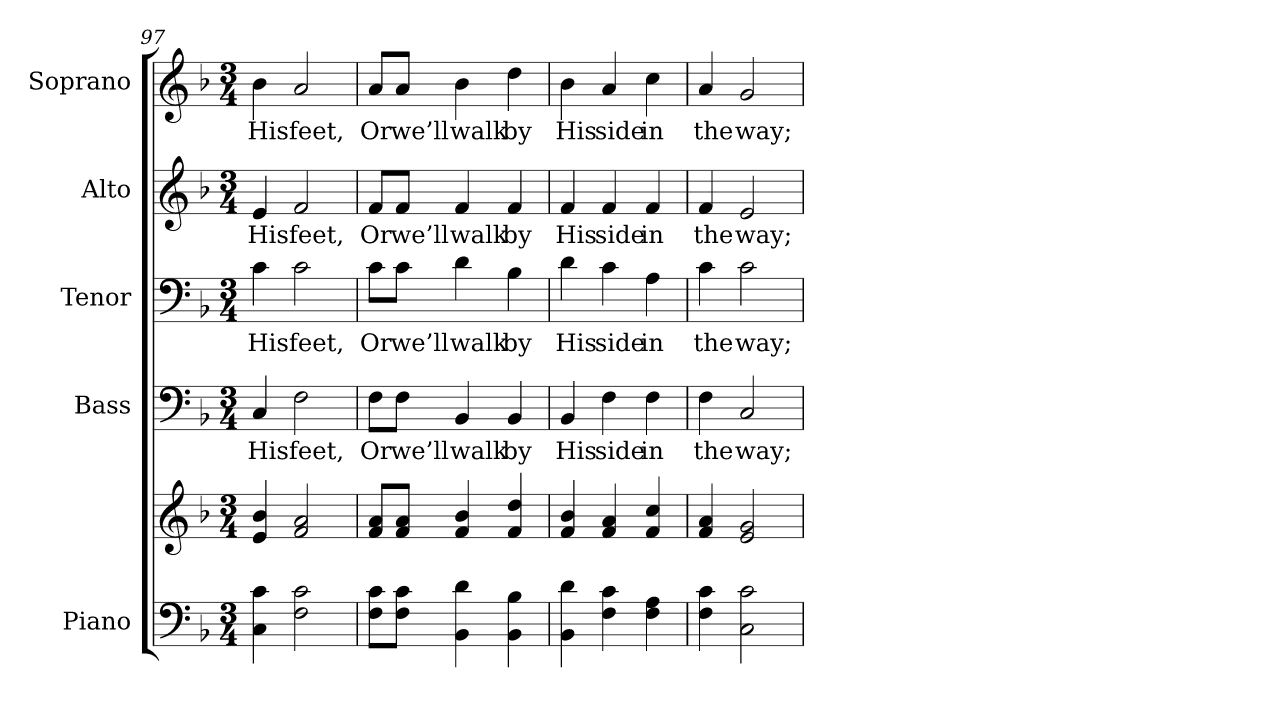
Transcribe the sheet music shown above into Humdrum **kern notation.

**kern	**kern	**kern	**text	**kern	**text	**kern	**text	**kern	**text
*part5	*part5	*part4	*part4	*part3	*part3	*part2	*part2	*part1	*part1
*staff6	*staff5	*staff4	*staff4	*staff3	*staff3	*staff2	*staff2	*staff1	*staff1
*I"Piano	*	*I"Bass	*	*I"Tenor	*	*I"Alto	*	*I"Soprano	*
*I'Pno.	*	*I'B.	*	*I'T.	*	*I'A.	*	*I'S.	*
!!LO:PB:g=z
*clefF4	*clefG2	*clefF4	*	*clefF4	*	*clefG2	*	*clefG2	*
*k[b-]	*k[b-]	*k[b-]	*	*k[b-]	*	*k[b-]	*	*k[b-]	*
*F:	*F:	*F:	*	*F:	*	*F:	*	*F:	*
*M3/4	*M3/4	*M3/4	*	*M3/4	*	*M3/4	*	*M3/4	*
=97	=97	=97	=97	=97	=97	=97	=97	=97	=97
!	!	!	!LO:LY:b:color=#000000	!	!	!	!	!	!
!	!	!	!	!	!LO:LY:b:color=#000000	!	!	!	!
!	!	!	!	!	!	!	!LO:LY:b:color=#000000	!	!
!	!	!	!	!	!	!	!	!	!LO:LY:b:color=#000000
4Ci\ 4ci	4ei/ 4b-i	4Ci/	His	4ci\	His	4ei/	His	4b-i\	His
!	!	!	!LO:LY:b:color=#000000	!	!	!	!	!	!
!	!	!	!	!	!LO:LY:b:color=#000000	!	!	!	!
!	!	!	!	!	!	!	!LO:LY:b:color=#000000	!	!
!	!	!	!	!	!	!	!	!	!LO:LY:b:color=#000000
2Fi\ 2ci	2fi/ 2ai	2Fi\	feet,	2ci\	feet,	2fi/	feet,	2ai/	feet,
=98	=98	=98	=98	=98	=98	=98	=98	=98	=98
!	!	!	!LO:LY:b:color=#000000	!	!	!	!	!	!
!	!	!	!	!	!LO:LY:b:color=#000000	!	!	!	!
!	!	!	!	!	!	!	!LO:LY:b:color=#000000	!	!
!	!	!	!	!	!	!	!	!	!LO:LY:b:color=#000000
8Fi\ 8ciL	8fi/ 8aiL	8Fi\L	Or	8ci\L	Or	8fi/L	Or	8ai/L	Or
!	!	!	!LO:LY:b:color=#000000	!	!	!	!	!	!
!	!	!	!	!	!LO:LY:b:color=#000000	!	!	!	!
!	!	!	!	!	!	!	!LO:LY:b:color=#000000	!	!
!	!	!	!	!	!	!	!	!	!LO:LY:b:color=#000000
8Fi\ 8ciJ	8fi/ 8aiJ	8Fi\J	we’ll	8ci\J	we’ll	8fi/J	we’ll	8ai/J	we’ll
!	!	!	!LO:LY:b:color=#000000	!	!	!	!	!	!
!	!	!	!	!	!LO:LY:b:color=#000000	!	!	!	!
!	!	!	!	!	!	!	!LO:LY:b:color=#000000	!	!
!	!	!	!	!	!	!	!	!	!LO:LY:b:color=#000000
4BB-i\ 4di	4fi/ 4b-i	4BB-i/	walk	4di\	walk	4fi/	walk	4b-i\	walk
!	!	!	!LO:LY:b:color=#000000	!	!	!	!	!	!
!	!	!	!	!	!LO:LY:b:color=#000000	!	!	!	!
!	!	!	!	!	!	!	!LO:LY:b:color=#000000	!	!
!	!	!	!	!	!	!	!	!	!LO:LY:b:color=#000000
4BB-i\ 4B-i	4fi/ 4ddi	4BB-i/	by	4B-i\	by	4fi/	by	4ddi\	by
=99	=99	=99	=99	=99	=99	=99	=99	=99	=99
!	!	!	!LO:LY:b:color=#000000	!	!	!	!	!	!
!	!	!	!	!	!LO:LY:b:color=#000000	!	!	!	!
!	!	!	!	!	!	!	!LO:LY:b:color=#000000	!	!
!	!	!	!	!	!	!	!	!	!LO:LY:b:color=#000000
4BB-i\ 4di	4fi/ 4b-i	4BB-i/	His	4di\	His	4fi/	His	4b-i\	His
!	!	!	!LO:LY:b:color=#000000	!	!	!	!	!	!
!	!	!	!	!	!LO:LY:b:color=#000000	!	!	!	!
!	!	!	!	!	!	!	!LO:LY:b:color=#000000	!	!
!	!	!	!	!	!	!	!	!	!LO:LY:b:color=#000000
4Fi\ 4ci	4fi/ 4ai	4Fi\	side	4ci\	side	4fi/	side	4ai/	side
!	!	!	!LO:LY:b:color=#000000	!	!	!	!	!	!
!	!	!	!	!	!LO:LY:b:color=#000000	!	!	!	!
!	!	!	!	!	!	!	!LO:LY:b:color=#000000	!	!
!	!	!	!	!	!	!	!	!	!LO:LY:b:color=#000000
4Fi\ 4Ai	4fi/ 4cci	4Fi\	in	4Ai\	in	4fi/	in	4cci\	in
=100	=100	=100	=100	=100	=100	=100	=100	=100	=100
!	!	!	!LO:LY:b:color=#000000	!	!	!	!	!	!
!	!	!	!	!	!LO:LY:b:color=#000000	!	!	!	!
!	!	!	!	!	!	!	!LO:LY:b:color=#000000	!	!
!	!	!	!	!	!	!	!	!	!LO:LY:b:color=#000000
4Fi\ 4ci	4fi/ 4ai	4Fi\	the	4ci\	the	4fi/	the	4ai/	the
!	!	!	!LO:LY:b:color=#000000	!	!	!	!	!	!
!	!	!	!	!	!LO:LY:b:color=#000000	!	!	!	!
!	!	!	!	!	!	!	!LO:LY:b:color=#000000	!	!
!	!	!	!	!	!	!	!	!	!LO:LY:b:color=#000000
2Ci\ 2ci	2ei/ 2gi	2Ci/	way;	2ci\	way;	2ei/	way;	2gi/	way;
=	=	=	=	=	=	=	=	=	=
*-	*-	*-	*-	*-	*-	*-	*-	*-	*-
